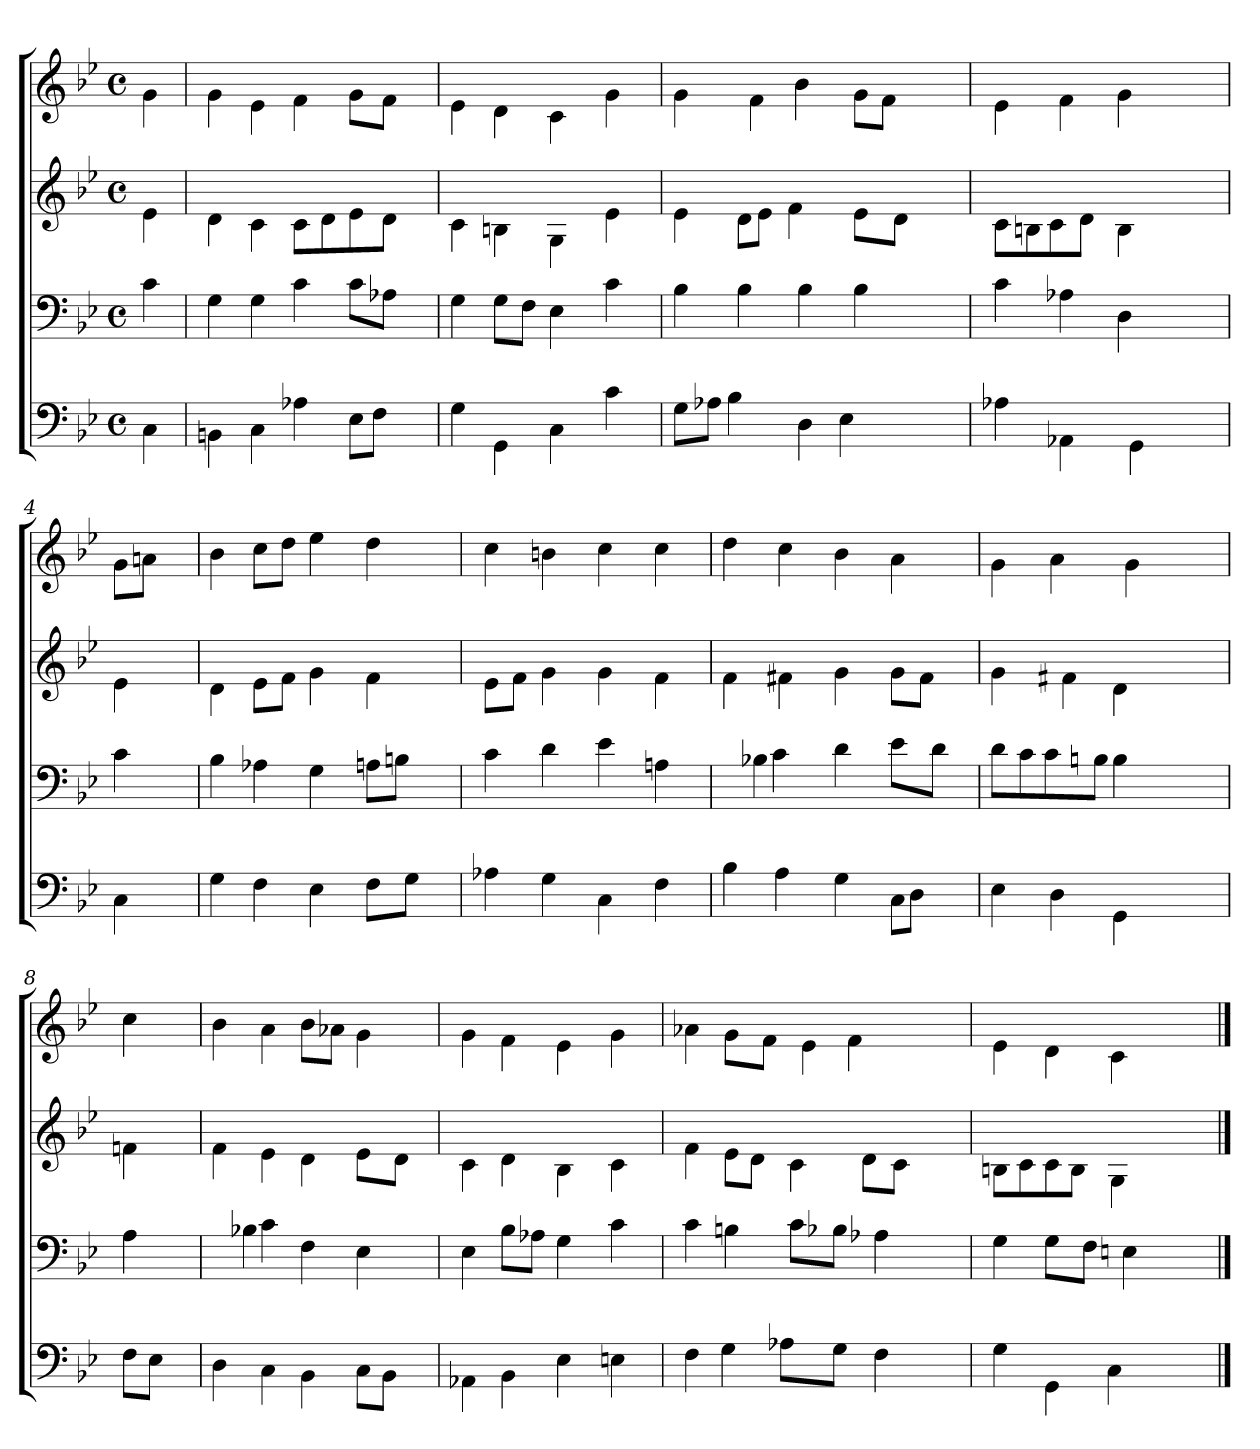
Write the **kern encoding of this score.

**kern	**text	**kern	**text	**kern	**text	**kern	**text
*part4	*part4	*part3	*part3	*part2	*part2	*part1	*part1
*staff4	*staff4	*staff3	*staff3	*staff2	*staff2	*staff1	*staff1
*clefF4	*	*clefF4	*	*clefG2	*	*clefG2	*
*k[b-e-]	*	*k[b-e-]	*	*k[b-e-]	*	*k[b-e-]	*
*B-:	*	*B-:	*	*B-:	*	*g:	*
*M4/4	*	*M4/4	*	*M4/4	*	*M4/4	*
*met(c)	*	*met(c)	*	*met(c)	*	*met(c)	*
=	=	=	=	=	=	=	=
*^	*	*	*	*	*	*	*
*	*	*	*^	*	*	*	*	*
*	*	*	*	*	*	*^	*	*	*
*	*	*	*	*	*	*	*	*	*^	*
4Cyy	4C\	.	4cyy	4c\	.	4e-yy	4e-\	.	4gyy	4g\	.
=1	=1	=1	=1	=1	=1	=1	=1	=1	=1	=1	=1
4BByy	4BBn\	.	4Gyy	4G\	.	4dyy	4d\	.	4gyy	4g\	.
4Cyy	4C\	.	4Gyy	4G\	.	4cyy	4c\	.	4e-yy	4e-\	.
8A-yy	4A-X\	.	8cyy	4c\	.	8cJyy	8c\L	.	8fyy	4f\	.
8A-yy	.	.	8cyy	.	.	8dJyy	8d\	.	8fyy	.	3
8ryy	8E-\L	.	8ryy	8c\L	.	8e-Jyy	8e-\	.	8gJyy	8g\L	.
8E-Jyy	8F\J	.	8cJyy	8A-X\J	.	8dJyy	8d\J	.	8fJyy	8f\J	.
8FJyy	8ryy	>8	8A-Jyy	8ryy	>3	8ryy	8ryy	.	8ryy	8ryy	.
=2	=2	=2	=2	=2	=2	=2	=2	=2	=2	=2	=2
4Gyy	4G\	.	4Gyy	4G\	.	4cyy	4c\	.	4e-yy	4e-\	.
8GGyy	4GG\	.	8GJyy	8G\L	.	8Byy	4Bn\	.	8dyy	4d\	.
8GGyy	.	.	8FJyy	8F\J	.	8Byy	.	4	8dyy	.	.
8ryy	4C\	.	4E-yy	4E-\	.	4Gyy	4G\	.	8ryy	4c\	.
4Cyy	.	>8	.	.	.	.	.	.	4cyy	.	↘4
.	4c\	.	4cyy	4c\	.	4e-yy	4e-\	.	.	4g\	.
[8cyy	.	↗5	.	.	.	.	.	.	[8gyy	.	↗3
=3	=3	=3	=3	=3	=3	=3	=3	=3	=3	=3	=3
8GJyy	8G\L	.	8B-yy	4B-\	.	8e-yy	4e-\	.	8gyy	4g\	.
8cyy]	8A-X\J	.	8B-yy	.	2	8e-yy	.	.	8gyy]	.	.
8A-Jyy	4B-\	.	8B-yy	4B-\	.	8ryy	8d\L	.	8gyy	4f\	.
8B-yy	.	>5	8B-yy	.	.	8dJyy	8e-\J	.	8ryy	.	.
8B-yy	4D\	.	8ryy	4B-\	.	8e-Jyy	4f\	.	8fyy	4b-\	.
8ryy	.	.	4B-yy	.	6	4fyy	.	5	8fyy	.	2
4Dyy	4E-\	.	.	4B-\	.	.	8e-\L	.	4b-yy	8g\L	.
.	.	.	8B-yy	.	5	8e-Jyy	8d\J	.	.	8f\J	.
8E-yy	4ryy	>10	8B-yy	4ryy	.	8dJyy	8ryy	3	8gJyy	4ryy	↘3
8E-yy	.	9	8ryy	.	.	8ryy	8ryy	.	8fJyy	.	=3
=4	=4	=4	=4	=4	=4	=4	=4	=4	=4	=4	=4
8A-yy	4A-X\	.	8cyy	4c\	.	8cJyy	8c\L	.	8e-yy	4e-\	.
8A-yy	.	.	8cyy	.	.	8e-yy	8Bn\	.	8e-yy	.	4
8Cyy	4AA-X\	.	8cyy	4A-X\	.	8BJyy	8c\	.	8fyy	4f\	.
8AA-yy	.	<6	8ryy	.	.	8cJyy	8d\J	.	8fyy	.	3
8AA-yy	4GG\	.	8A-yy	4D\	.	8dJyy	4B\	.	4gyy	4g\	.
8ryy	.	.	8A-yy	.	.	4Byy	.	↘6	.	.	.
4GGyy	4ryy	<8	8ryy	4ryy	.	.	8ryy	.	4ryy	4ryy	.
.	.	.	[8Dyy	.	↘5	8ryy	8ryy	.	.	.	.
=4a	=4a	=4a	=4a	=4a	=4a	=4a	=4a	=4a	=4a	=4a	=4a
8Cyy	4C\	.	8cyy	4c\	.	8e-yy	4e-\	.	8gJyy	8g\L	.
8ryy	.	.	8Dyy]	.	.	8ryy	.	.	8aJyy	8an\J	.
8ryy	8ryy	.	8ryy	8ryy	.	8ryy	8ryy	.	8ryy	8ryy	.
=5	=5	=5	=5	=5	=5	=5	=5	=5	=5	=5	=5
4Gyy	4G\	.	4B-yy	4B-\	.	4dyy	4d\	.	4b-yy	4b-\	.
8Fyy	4F\	.	8A-yy	4A-X\	.	8e-Jyy	8e-\L	.	8ccJyy	8cc\L	.
8Fyy	.	6	8A-yy	.	.	8fJyy	8f\J	.	8ddJyy	8dd\J	.
4E-yy	4E-\	.	8ryy	4G\	.	4gyy	4g\	.	4ee-yy	4ee-\	.
.	.	.	4Gyy	.	=3	.	.	.	.	.	.
8FJyy	8F\L	.	.	8An\L	.	8fyy	4f\	.	8ddyy	4dd\	.
8GJyy	8G\J	.	8AJyy	8Bn\J	.	8fyy	.	5	8ddyy	.	.
8ryy	8ryy	.	8BJyy	8ryy	=3	8ryy	8ryy	.	8ryy	8ryy	.
=6	=6	=6	=6	=6	=6	=6	=6	=6	=6	=6	=6
8A-yy	4A-X\	.	8cyy	4c\	.	8e-Jyy	8e-\L	.	8ccyy	4cc\	.
8A-yy	.	.	8cyy	.	.	8fJyy	8f\J	.	8ccyy	.	5
8ryy	4G\	.	8ryy	4d\	.	4gyy	4g\	.	4byy	4bn\	.
4Gyy	.	=10	4dyy	.	<5	.	.	.	.	.	.
.	4C\	.	.	4e-\	.	4gyy	4g\	.	4ccyy	4cc\	.
4Cyy	.	<8	4e-yy	.	<10	.	.	.	.	.	.
.	4F\	.	.	4An\	.	4fyy	4f\	.	4ccyy	4cc\	.
[8Fyy	.	5	[8Ayy	.	>3	.	.	.	.	.	.
=7	=7	=7	=7	=7	=7	=7	=7	=7	=7	=7	=7
4B-yy	4B-\	.	4B-yy	4B-X\	.	4fyy	4f\	.	4ddyy	4dd\	.
8Fyy]	4A\	.	8Ayy]	4c\	.	4f#yy	4f#X\	.	4ccyy	4cc\	.
4Ayy	.	=10	4cyy	.	<3	.	.	.	.	.	.
.	4G\	.	.	4d\	.	4gyy	4g\	.	4b-yy	4b-\	.
4Gyy	.	=10	4dyy	.	<5	.	.	.	.	.	.
.	8C\L	.	.	8e-\L	.	8gJyy	8g\L	.	8ayy	4a\	.
8CJyy	8D\J	.	8e-Jyy	8d\J	.	8f#Jyy	8f#\J	.	8ayy	.	3
8DJyy	8ryy	5	8dJyy	8ryy	>8	8ryy	8ryy	.	8ryy	8ryy	.
=8	=8	=8	=8	=8	=8	=8	=8	=8	=8	=8	=8
8E-yy	4E-\	.	8dJyy	8d\L	.	8gyy	4g\	.	8gyy	4g\	.
8E-yy	.	.	8cJyy	8c\	.	8fyy	.	.	8gyy	.	.
8ryy	4D\	.	8Ayy	8c\	.	8gyy	4f#X\	.	8ccyy	4a\	.
8Dyy	.	<5	8cJyy	8Bn\J	.	8f#yy	.	4	8ryy	.	.
8Dyy	4GG\	.	8BJyy	4B\	.	8f#yy	4d\	.	8ayy	4g\	.
8ryy	.	.	4Byy	.	10	4dyy	.	3	8ayy	.	.
4GGyy	4ryy	↘8	.	8ryy	.	.	8ryy	.	8ryy	4ryy	.
.	.	.	8ryy	8ryy	.	8ryy	8ryy	.	[8gyy	.	↘4
=8a	=8a	=8a	=8a	=8a	=8a	=8a	=8a	=8a	=8a	=8a	=8a
8FJyy	8F\L	.	8Ayy	4A\	.	8fyy	4fn\	.	8ccyy	4cc\	.
8E-Jyy	8E-\J	.	8ryy	.	.	8ryy	.	.	8gyy]	.	.
8ryy	8ryy	.	8ryy	8ryy	.	8ryy	8ryy	.	8ryy	8ryy	.
=9	=9	=9	=9	=9	=9	=9	=9	=9	=9	=9	=9
4Dyy	4D\	.	4B-yy	4B-X\	.	4fyy	4f\	.	4b-yy	4b-\	.
4Cyy	4C\	.	4cyy	4c\	.	4e-yy	4e-\	.	4ayy	4a\	.
8BB-yy	4BB-\	.	8Fyy	4F\	.	8dyy	4d\	.	8b-Jyy	8b-\L	.
8BB-yy	.	7	8Fyy	.	.	8dyy	.	.	8a-Jyy	8a-X\J	.
8CJyy	8C\L	.	8ryy	4E-\	.	8ryy	8e-\L	.	8gyy	4g\	.
8BB-Jyy	8BB-\J	.	8E-yy	.	<3	8e-Jyy	8d\J	.	8gyy	.	4
8ryy	8ryy	.	8E-yy	8ryy	4	8dJyy	8ryy	7	8ryy	8ryy	.
=10	=10	=10	=10	=10	=10	=10	=10	=10	=10	=10	=10
4AA-yy	4AA-X\	.	4E-yy	4E-\	.	4cyy	4c\	.	4gyy	4g\	.
8BB-yy	4BB-\	.	8B-Jyy	8B-\L	.	8dyy	4d\	.	8fyy	4f\	.
8BB-yy	.	.	8A-Jyy	8A-X\J	.	8dyy	.	4	8fyy	.	.
8ryy	4E-\	.	4Gyy	4G\	.	4B-yy	4B-\	.	8ryy	4e-\	.
4E-yy	.	>8	.	.	.	.	.	.	4e-yy	.	↘4
.	4En\	.	4cyy	4c\	.	4cyy	4c\	.	.	4g\	.
[8Eyy	.	↗10	.	.	.	.	.	.	[8gyy	.	↗5
=11	=11	=11	=11	=11	=11	=11	=11	=11	=11	=11	=11
4Fyy	4F\	.	4cyy	4c\	.	4fyy	4f\	.	4a-yy	4a-X\	.
8Eyy]	4G\	.	8Byy	4Bn\	.	8e-Jyy	8e-\L	.	8gyy]	8g\L	.
8Gyy	.	>8	8Byy	.	.	8dJyy	8d\J	.	8gJyy	8f\J	.
8Gyy	8A-X\L	.	8ryy	8c\L	.	8cyy	4c\	.	8fJyy	4e-\	.
8A-Jyy	8G\J	.	8cJyy	8B-X\J	.	8cyy	.	2	8e-yy	.	=3
8GJyy	4F\	.	8B-Jyy	4A-X\	.	8dJyy	8d\L	.	8e-yy	4f\	.
8Fyy	.	<8	8A-yy	.	=3	8cJyy	8c\J	.	8ryy	.	.
8Fyy	4ryy	.	8A-yy	4ryy	.	4ryy	4ryy	.	8fyy	4ryy	=3
8ryy	.	.	8ryy	.	.	.	.	.	8fyy	.	4
=12	=12	=12	=12	=12	=12	=12	=12	=12	=12	=12	=12
8Gyy	4G\	.	8Gyy	4G\	.	8BJyy	8Bn\L	.	8e-yy	4e-\	.
8Gyy	.	.	8Gyy	.	.	8cJyy	8c\	.	8e-yy	.	3
8ryy	4GG\	.	8ryy	8G\L	.	8cJyy	8c\	.	8dyy	4d\	.
8GGyy	.	↘5	8GJyy	8F\J	.	8BJyy	8B\J	.	8dyy	.	3
8GGyy	4C\	.	8FJyy	4En\	.	4Gyy	4G\	.	4cyy	4c\	.
8ryy	.	.	4Eyy	.	>3	.	.	.	.	.	.
4Cyy	4ryy	>8	.	8ryy	.	4ryy	4ryy	.	4ryy	4ryy	.
.	.	.	8ryy	8ryy	.	.	.	.	.	.	.
*v	*v	*	*	*	*	*v	*v	*	*v	*v	*
*	*	*v	*v	*	*	*	*	*
==	==	==	==	==	==	==	==
*-	*-	*-	*-	*-	*-	*-	*-
